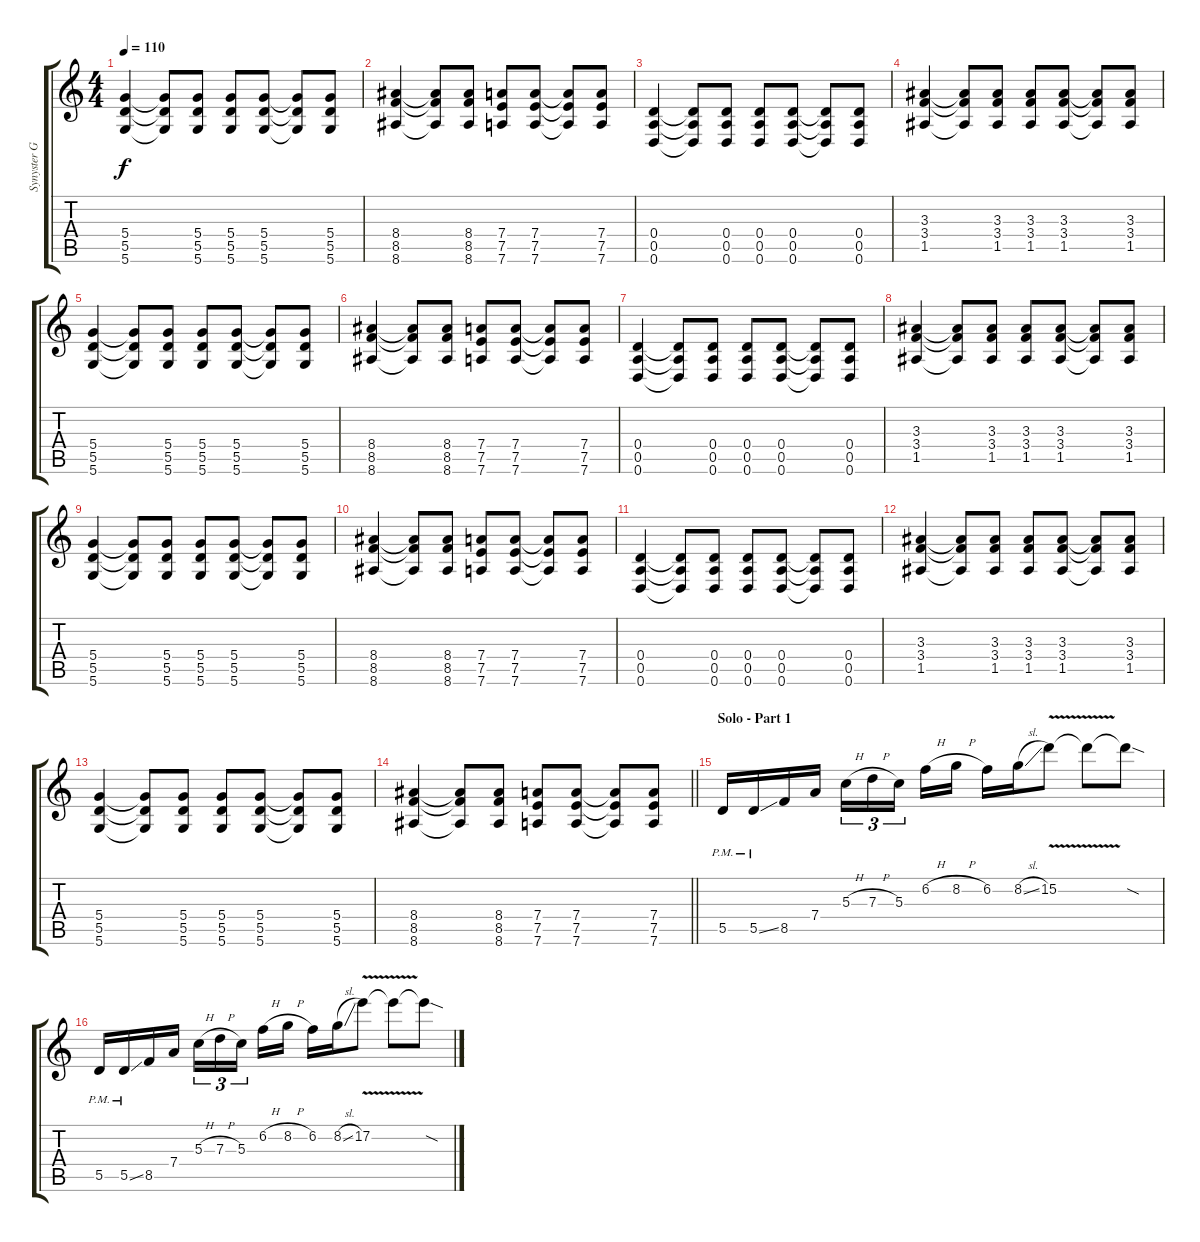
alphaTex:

\track ("Synyster Gates - Lead" "Synyster G") {instrument overdrivenguitar}
\staff {score tabs}
\tuning (E4 B3 G3 D3 A2 D2) {hide}
\ts (4 4)
\tempo 110
\clef g2
\ks c
(5.4 5.5 5.6).4{dy f} (5.4{t} 5.5{t} 5.6{t}).8 (5.4 5.5 5.6).8 (5.4 5.5 5.6).8 (5.4 5.5 5.6).8 (5.4{t} 5.5{t} 5.6{t}).8 (5.4 5.5 5.6).8 |
(8.4 8.5 8.6).4 (8.4{t} 8.5{t} 8.6{t}).8 (8.4 8.5 8.6).8 (7.4 7.5 7.6).8 (7.4 7.5 7.6).8 (7.4{t} 7.5{t} 7.6{t}).8 (7.4 7.5 7.6).8 |
(0.4 0.5 0.6).4 (0.4{t} 0.5{t} 0.6{t}).8 (0.4 0.5 0.6).8 (0.4 0.5 0.6).8 (0.4 0.5 0.6).8 (0.4{t} 0.5{t} 0.6{t}).8 (0.4 0.5 0.6).8 |
(3.3 3.4 1.5).4 (3.3{t} 3.4{t} 1.5{t}).8 (3.3 3.4 1.5).8 (3.3 3.4 1.5).8 (3.3 3.4 1.5).8 (3.3{t} 3.4{t} 1.5{t}).8 (3.3 3.4 1.5).8 |
(5.4 5.5 5.6).4 (5.4{t} 5.5{t} 5.6{t}).8 (5.4 5.5 5.6).8 (5.4 5.5 5.6).8 (5.4 5.5 5.6).8 (5.4{t} 5.5{t} 5.6{t}).8 (5.4 5.5 5.6).8 |
(8.4 8.5 8.6).4 (8.4{t} 8.5{t} 8.6{t}).8 (8.4 8.5 8.6).8 (7.4 7.5 7.6).8 (7.4 7.5 7.6).8 (7.4{t} 7.5{t} 7.6{t}).8 (7.4 7.5 7.6).8 |
(0.4 0.5 0.6).4 (0.4{t} 0.5{t} 0.6{t}).8 (0.4 0.5 0.6).8 (0.4 0.5 0.6).8 (0.4 0.5 0.6).8 (0.4{t} 0.5{t} 0.6{t}).8 (0.4 0.5 0.6).8 |
(3.3 3.4 1.5).4 (3.3{t} 3.4{t} 1.5{t}).8 (3.3 3.4 1.5).8 (3.3 3.4 1.5).8 (3.3 3.4 1.5).8 (3.3{t} 3.4{t} 1.5{t}).8 (3.3 3.4 1.5).8 |
(5.4 5.5 5.6).4 (5.4{t} 5.5{t} 5.6{t}).8 (5.4 5.5 5.6).8 (5.4 5.5 5.6).8 (5.4 5.5 5.6).8 (5.4{t} 5.5{t} 5.6{t}).8 (5.4 5.5 5.6).8 |
(8.4 8.5 8.6).4 (8.4{t} 8.5{t} 8.6{t}).8 (8.4 8.5 8.6).8 (7.4 7.5 7.6).8 (7.4 7.5 7.6).8 (7.4{t} 7.5{t} 7.6{t}).8 (7.4 7.5 7.6).8 |
(0.4 0.5 0.6).4 (0.4{t} 0.5{t} 0.6{t}).8 (0.4 0.5 0.6).8 (0.4 0.5 0.6).8 (0.4 0.5 0.6).8 (0.4{t} 0.5{t} 0.6{t}).8 (0.4 0.5 0.6).8 |
(3.3 3.4 1.5).4 (3.3{t} 3.4{t} 1.5{t}).8 (3.3 3.4 1.5).8 (3.3 3.4 1.5).8 (3.3 3.4 1.5).8 (3.3{t} 3.4{t} 1.5{t}).8 (3.3 3.4 1.5).8 |
(5.4 5.5 5.6).4 (5.4{t} 5.5{t} 5.6{t}).8 (5.4 5.5 5.6).8 (5.4 5.5 5.6).8 (5.4 5.5 5.6).8 (5.4{t} 5.5{t} 5.6{t}).8 (5.4 5.5 5.6).8 |
\barLineRight lightlight
(8.4 8.5 8.6).4 (8.4{t} 8.5{t} 8.6{t}).8 (8.4 8.5 8.6).8 (7.4 7.5 7.6).8 (7.4 7.5 7.6).8 (7.4{t} 7.5{t} 7.6{t}).8 (7.4 7.5 7.6).8 |
\section ("" "Solo - Part 1")
5.5{pm}.16{volume 14 balance 8} 5.5{ss pm}.16 8.5.16 7.4.16 5.3{h}.16{tu (3 2)} 7.3{h}.16{tu (3 2)} 5.3.16{tu (3 2) beam splitsecondary} 6.2{h}.16 8.2{h}.16 6.2.16 8.2{sl}.16 15.2{v}.8 15.2{t}.8 15.2{sod t}.8 |
5.5{pm}.16 5.5{ss pm}.16 8.5.16 7.4.16 5.3{h}.16{tu (3 2)} 7.3{h}.16{tu (3 2)} 5.3.16{tu (3 2) beam splitsecondary} 6.2{h}.16 8.2{h}.16 6.2.16 8.2{sl}.16 17.2{v}.8 17.2{t}.8 17.2{sod t}.8
